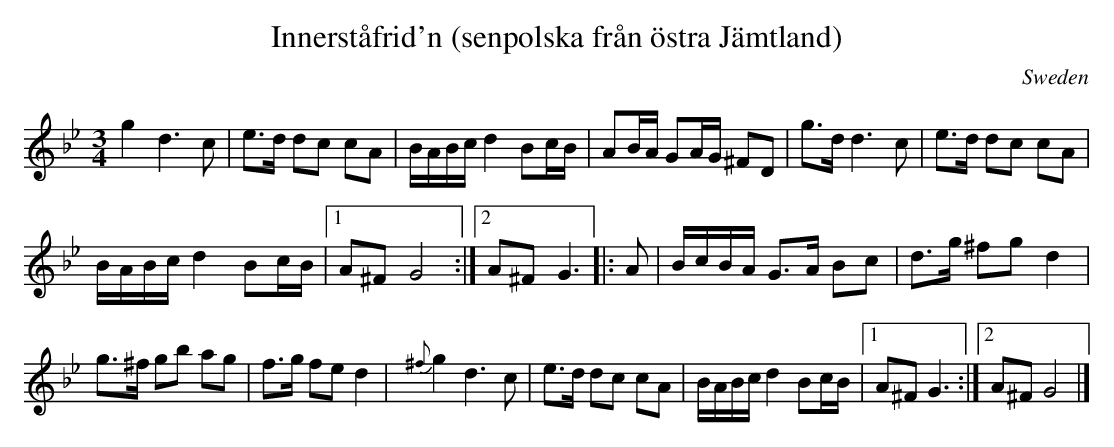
X:1
T:Innerståfrid'n (senpolska från östra Jämtland)
M:3/4
O:Sweden
K:G minor
g2d3 c|e>d dc cA| B/A/B/c/ d2 Bc/B/| AB/A/ GA/G/ ^FD|\
g>d d3 c|e>d dc cA|
B/A/B/c/ d2 Bc/B/|1 A^F G4 :|2 A^F G3 |:\
A|\
B/c/B/A/ G>A Bc | d>g ^fg d2|
g>^f gb ag| f>g fe d2|\
{^f}g2d3 c|e>d dc cA| B/A/B/c/ d2 Bc/B/|1 A^F G3 :|2  A^F G4|]
